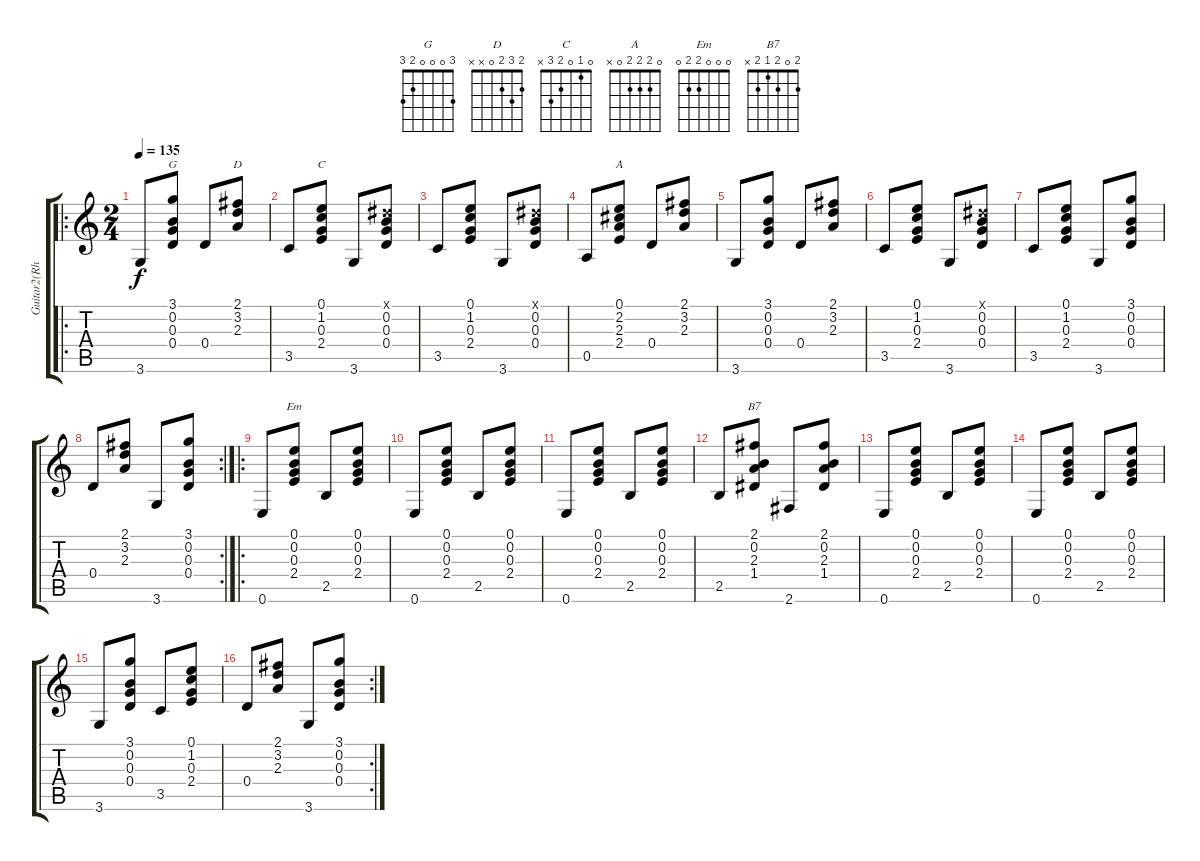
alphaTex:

\track ("Guitar2(Rhythm)" "Guitar2(Rh") {instrument acousticguitarnylon}
\staff {score tabs}
\tuning (E4 B3 G3 D3 A2 E2) {hide}
\chord ("G" 3 0 0 0 2 3)
\chord ("D" 2 3 2 0 x x)
\chord ("C" 0 1 0 2 3 x)
\chord ("A" 0 2 2 2 0 x)
\chord ("Em" 0 0 0 2 2 0)
\chord ("B7" 2 0 2 1 2 x)
\ro
\ts (2 4)
\tempo 135
\clef g2
\ks c
3.6.8{dy f} (3.1 0.2 0.3 0.4).8{ch "G"} 0.4.8 (2.1 3.2 2.3).8{ch "D"} |
3.5.8 (0.1 1.2 0.3 2.4).8{ch "C"} 3.6.8 (-1.1{x} 0.2 0.3 0.4).8 |
3.5.8 (0.1 1.2 0.3 2.4).8 3.6.8 (-1.1{x} 0.2 0.3 0.4).8 |
0.5.8 (0.1 2.2 2.3 2.4).8{ch "A"} 0.4.8 (2.1 3.2 2.3).8 |
3.6.8 (3.1 0.2 0.3 0.4).8 0.4.8 (2.1 3.2 2.3).8 |
3.5.8 (0.1 1.2 0.3 2.4).8 3.6.8 (-1.1{x} 0.2 0.3 0.4).8 |
3.5.8 (0.1 1.2 0.3 2.4).8 3.6.8 (3.1 0.2 0.3 0.4).8 |
\rc 2
0.4.8 (2.1 3.2 2.3).8 3.6.8 (3.1 0.2 0.3 0.4).8 |
\ro
0.6.8 (0.1 0.2 0.3 2.4).8{ch "Em"} 2.5.8 (0.1 0.2 0.3 2.4).8 |
0.6.8 (0.1 0.2 0.3 2.4).8 2.5.8 (0.1 0.2 0.3 2.4).8 |
0.6.8 (0.1 0.2 0.3 2.4).8 2.5.8 (0.1 0.2 0.3 2.4).8 |
2.5.8 (2.1 0.2 2.3 1.4).8{ch "B7"} 2.6.8 (2.1 0.2 2.3 1.4).8 |
0.6.8 (0.1 0.2 0.3 2.4).8 2.5.8 (0.1 0.2 0.3 2.4).8 |
0.6.8 (0.1 0.2 0.3 2.4).8 2.5.8 (0.1 0.2 0.3 2.4).8 |
3.6.8 (3.1 0.2 0.3 0.4).8 3.5.8 (0.1 1.2 0.3 2.4).8 |
\rc 2
0.4.8 (2.1 3.2 2.3).8 3.6.8 (3.1 0.2 0.3 0.4).8
